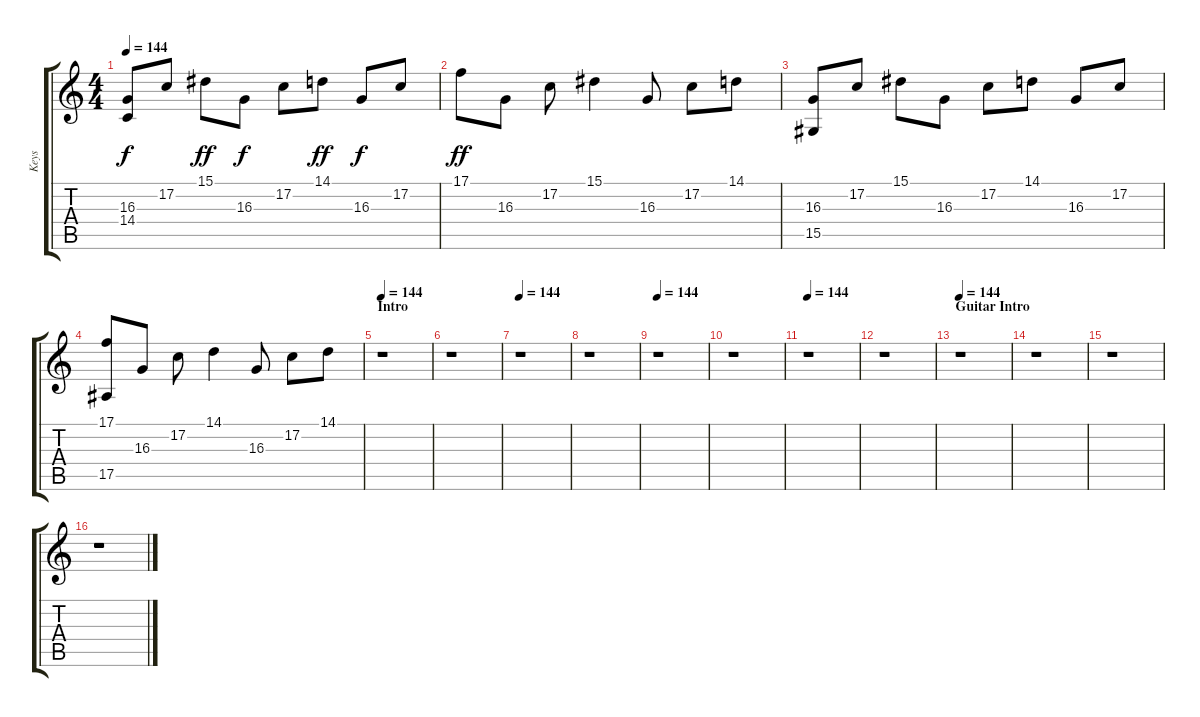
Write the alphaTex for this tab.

\track ("Keys" "Keys") {instrument acousticgrandpiano}
\staff {score tabs}
\tuning (C4 G3 Eb3 Bb2 F2 C2) {hide}
\ts (4 4)
\tempo 144
\clef g2
\ks c
(16.3 14.4).8{dy f} 17.2.8 15.1.8{dy ff} 16.3.8{dy f} 17.2.8 14.1.8{dy ff} 16.3.8{dy f} 17.2.8 |
17.1.8{dy ff} 16.3.8 17.2.8 15.1.4 16.3.8 17.2.8 14.1.8 |
(16.3 15.5).8 17.2.8 15.1.8 16.3.8 17.2.8 14.1.8 16.3.8 17.2.8 |
(17.1 17.5).8 16.3.8 17.2.8 14.1.4 16.3.8 17.2.8 14.1.8 |
\section ("" "Intro")
\tempo 144
r.1 |
r.1 |
\tempo 144
r.1 |
r.1 |
\tempo 144
r.1 |
r.1 |
\tempo 144
r.1 |
r.1 |
\section ("" "Guitar Intro")
\tempo 144
r.1 |
r.1 |
r.1 |
r.1
